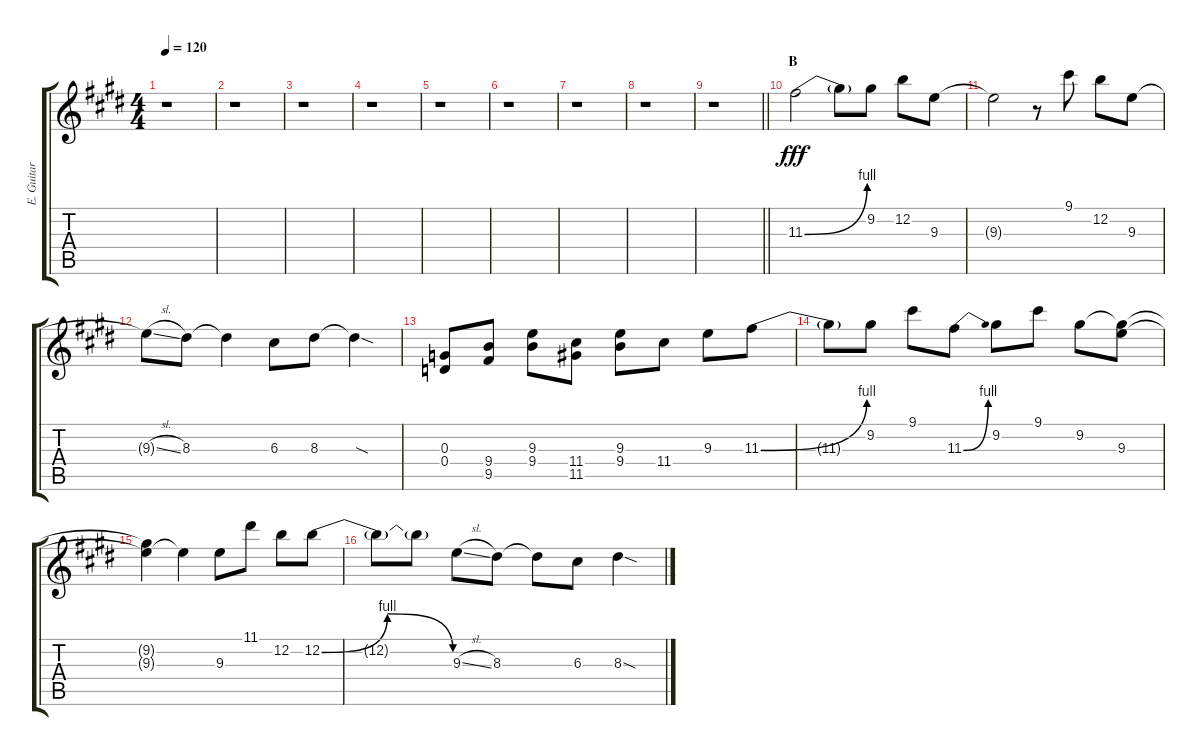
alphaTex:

\track ("E. Guitar III" "E. Guitar ") {instrument overdrivenguitar}
\staff {score tabs}
\tuning (E4 B3 G3 D3 A2 E2) {hide}
\ts (4 4)
\tempo 120
\clef g2
\ks e
r.1{dy fff} |
r.1 |
r.1 |
r.1 |
r.1 |
r.1 |
r.1 |
r.1 |
\barLineRight lightlight
r.1 |
\section ("" "B")
11.3{be (bend 0 0 60 4)}.2 11.3{t}.8 9.2.8 12.2.8 9.3.8 |
9.3{t}.2 r.8 9.1.8 12.2.8 9.3.8 |
9.3{sl t}.8 8.3.8 8.3{t}.4 6.3.8 8.3.8 8.3{sod t}.4 |
(0.3 0.4).8 (9.4 9.5).8 (9.3 9.4).8 (11.4 11.5).8 (9.3 9.4).8 11.4.8 9.3.8 11.3{be (bend 0 0 60 4)}.8 |
11.3{t}.8 9.2.8 9.1.8 11.3{be (bend 0 0 60 4)}.8 9.2.8 9.1.8 9.2.8 (9.2{t} 9.3).8 |
(9.2{t} 9.3{t}).4 9.3{t}.4 9.3.8 11.1.8 12.2.8 12.2{be (bendrelease 0 0 30 4 30 4 60 0)}.8 |
12.2{t}.8 12.2{t}.8 9.3{sl}.8 8.3.8 8.3{t}.8 6.3.8 8.3{sod}.4
